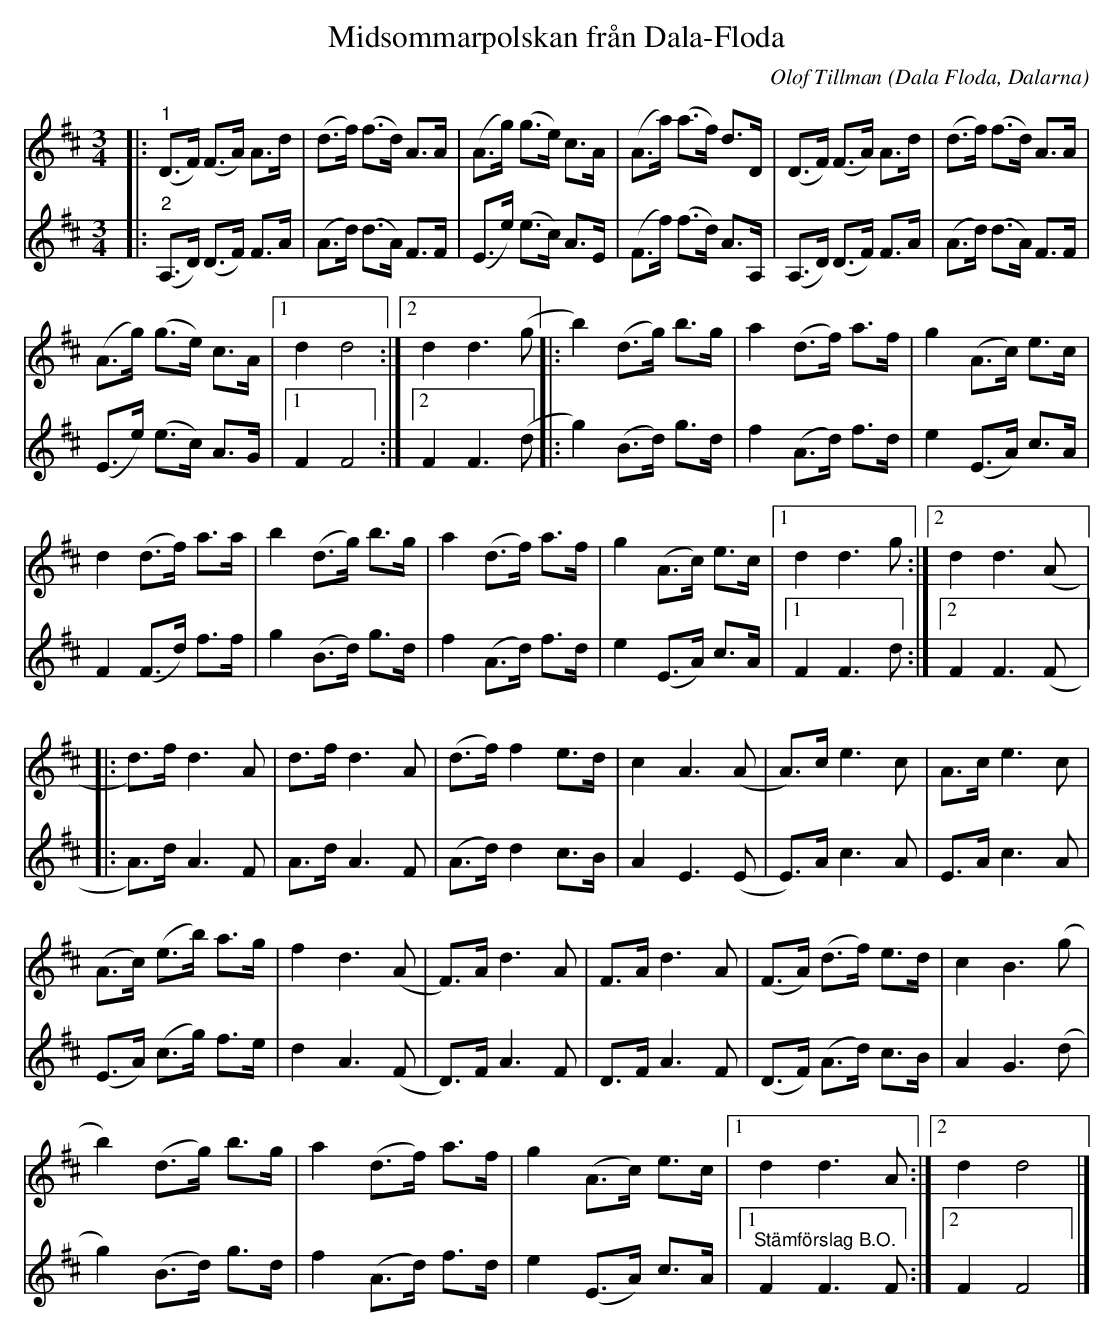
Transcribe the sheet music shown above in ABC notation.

X:1
T:Midsommarpolskan från Dala-Floda
C:Olof Tillman
O:Dala Floda, Dalarna
L:1/8
M:3/4
K:D
V:1
|:"^1" (D>F) (F>A) A>d | (d>f) (f>d) A>A | (A>g) (g>e) c>A | (A>a) (a>f) d>D | (D>F) (F>A) A>d | (d>f) (f>d) A>A |
(A>g) (g>e) c>A |1 d2 d4 :|2 d2 d3 (g |: b2) (d>g) b>g | a2 (d>f) a>f | g2 (A>c) e>c |
d2 (d>f) a>a | b2 (d>g) b>g | a2 (d>f) a>f | g2 (A>c) e>c |1 d2 d3 g :|2 d2 d3 (A |:
d>)f d3 A | d>f d3 A | (d>f) f2 e>d | c2 A3 (A | A>)c e3 c | A>c e3 c |
(A>c) (e>b) a>g | f2 d3 (A | F>)A d3 A | F>A d3 A | (F>A) (d>f) e>d | c2 B3 (g |
b2) (d>g) b>g | a2 (d>f) a>f | g2 (A>c) e>c |1 d2 d3 A :|2 d2 d4 |]
V:2
|:"^2" (A,>D) (D>F) F>A | (A>d) (d>A) F>F | (E>e) (e>c) A>E | (F>f) (f>d) A>A, | (A,>D) (D>F) F>A | (A>d) (d>A) F>F |
(E>e) (e>c) A>G |1 F2 F4 :|2 F2 F3 (d |: g2) (B>d) g>d | f2 (A>d) f>d | e2 (E>A) c>A |
F2 (F>d) f>f | g2 (B>d) g>d | f2 (A>d) f>d | e2 (E>A) c>A |1 F2 F3 d :|2 F2 F3 (F |:
A>)d A3 F | A>d A3 F | (A>d) d2 c>B | A2 E3 (E | E>)A c3 A | E>A c3 A |
(E>A) (c>g) f>e | d2 A3 (F | D>)F A3 F | D>F A3 F | (D>F) (A>d) c>B | A2 G3 (d |
g2) (B>d) g>d | f2 (A>d) f>d | e2 (E>A) c>A |1"^Stämförslag B.O." F2 F3 F :|2 F2 F4 |]
